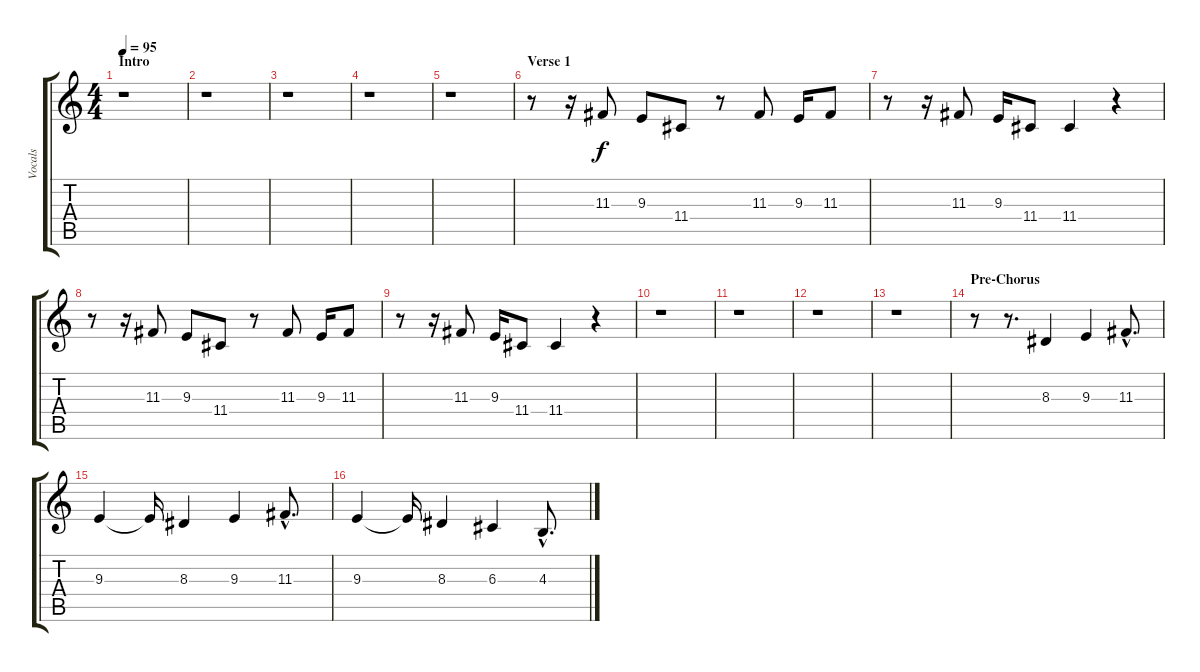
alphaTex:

\track ("Vocals" "Vocals") {instrument lead2sawtooth}
\staff {score tabs}
\tuning (E4 B3 G3 D3 A2 E2) {hide}
\ts (4 4)
\section ("" "Intro")
\tempo 95
\clef g2
\ks c
r.1{dy f instrument lead2sawtooth} |
r.1 |
r.1 |
r.1 |
r.1 |
\section ("" "Verse 1 ")
r.8 r.16 11.3.8 9.3.8 11.4.8 r.8 11.3.8 9.3.16 11.3.8 |
r.8 r.16 11.3.8 9.3.16 11.4.8 11.4.4 r.4 |
r.8 r.16 11.3.8 9.3.8 11.4.8 r.8 11.3.8 9.3.16 11.3.8 |
r.8 r.16 11.3.8 9.3.16 11.4.8 11.4.4 r.4 |
r.1 |
r.1 |
r.1 |
r.1 |
\section ("" "Pre-Chorus")
r.8 r.8{d} 8.3.4 9.3.4 11.3{hac}.8{d} |
9.3.4 9.3{t}.16 8.3.4 9.3.4 11.3{hac}.8{d} |
9.3.4 9.3{t}.16 8.3.4 6.3.4 4.3{hac}.8{d}
